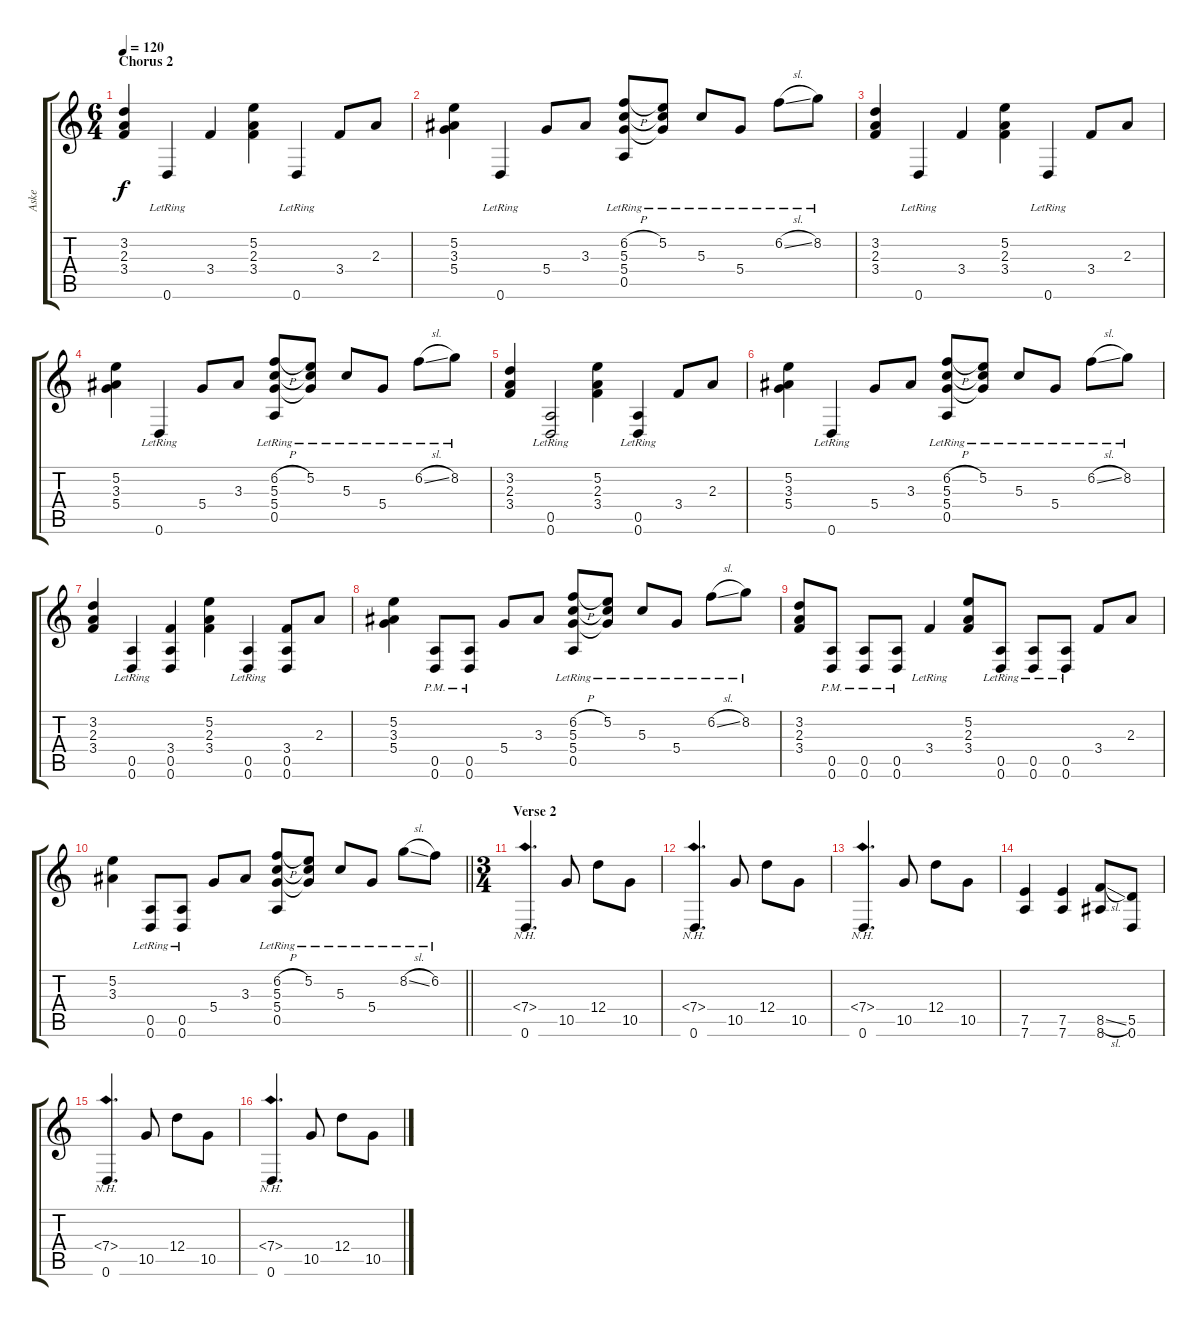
\track ("Aske" "Aske") {solo instrument overdrivenguitar}
\staff {score tabs}
\tuning (E4 B3 G3 D3 A2 D2) {hide}
\ts (6 4)
\section ("" "Chorus 2")
\tempo 120
\clef g2
\ks c
(3.2 2.3 3.4).4{dy f} 0.6{lr}.4 3.4.4 (5.2 2.3 3.4).4 0.6{lr}.4 3.4.8 2.3.8 |
(5.2 3.3 5.4).4 0.6{lr}.4 5.4.8 3.3.8 (6.2{h lr} 5.3{lr} 5.4{lr} 0.5{lr}).8 (5.2{lr} 5.3{t} 5.4{t}).8 5.3{lr}.8 5.4{lr}.8 6.2{sl lr}.8 8.2{lr}.8 |
(3.2 2.3 3.4).4 0.6{lr}.4 3.4.4 (5.2 2.3 3.4).4 0.6{lr}.4 3.4.8 2.3.8 |
(5.2 3.3 5.4).4 0.6{lr}.4 5.4.8 3.3.8 (6.2{h lr} 5.3{lr} 5.4{lr} 0.5{lr}).8 (5.2{lr} 5.3{t} 5.4{t}).8 5.3{lr}.8 5.4{lr}.8 6.2{sl lr}.8 8.2{lr}.8 |
(3.2 2.3 3.4).4 (0.5 0.6{lr}).2 (5.2 2.3 3.4).4 (0.5 0.6{lr}).4 3.4.8 2.3.8 |
(5.2 3.3 5.4).4 0.6{lr}.4 5.4.8 3.3.8 (6.2{h lr} 5.3{lr} 5.4{lr} 0.5{lr}).8 (5.2{lr} 5.3{t} 5.4{t}).8 5.3{lr}.8 5.4{lr}.8 6.2{sl lr}.8 8.2{lr}.8 |
(3.2 2.3 3.4).4 (0.5 0.6{lr}).4 (3.4 0.5 0.6).4 (5.2 2.3 3.4).4 (0.5 0.6{lr}).4 (3.4 0.5 0.6).8 2.3.8 |
(5.2 3.3 5.4).4 (0.5 0.6{pm}).8 (0.5 0.6{pm}).8 5.4.8 3.3.8 (6.2{h lr} 5.3{lr} 5.4{lr} 0.5{lr}).8 (5.2{lr} 5.3{t} 5.4{t}).8 5.3{lr}.8 5.4{lr}.8 6.2{sl lr}.8 8.2{lr}.8 |
(3.2 2.3 3.4).8 (0.5 0.6{pm}).8 (0.5 0.6{pm}).8 (0.5 0.6{pm}).8 3.4{lr}.4 (5.2 2.3 3.4).8 (0.5 0.6{lr}).8 (0.5 0.6{lr}).8 (0.5 0.6{lr}).8 3.4.8 2.3.8 |
\barLineRight lightlight
(5.2 3.3).4 (0.5 0.6{lr}).8 (0.5 0.6{lr}).8 5.4.8 3.3.8 (6.2{h lr} 5.3{lr} 5.4{lr} 0.5{lr}).8 (5.2{lr} 5.3{t} 5.4{t}).8 5.3{lr}.8 5.4{lr}.8 8.2{sl lr}.8 6.2{lr}.8 |
\ts (3 4)
\section ("" "Verse 2")
(7.4{nh} 0.6).4{d} 10.5.8 12.4.8 10.5.8 |
(7.4{nh} 0.6).4{d} 10.5.8 12.4.8 10.5.8 |
(7.4{nh} 0.6).4{d} 10.5.8 12.4.8 10.5.8 |
(7.5 7.6).4 (7.5 7.6).4 (8.5{sl} 8.6).8 (5.5 0.6).8 |
(7.4{nh} 0.6).4{d} 10.5.8 12.4.8 10.5.8 |
(7.4{nh} 0.6).4{d} 10.5.8 12.4.8 10.5.8
